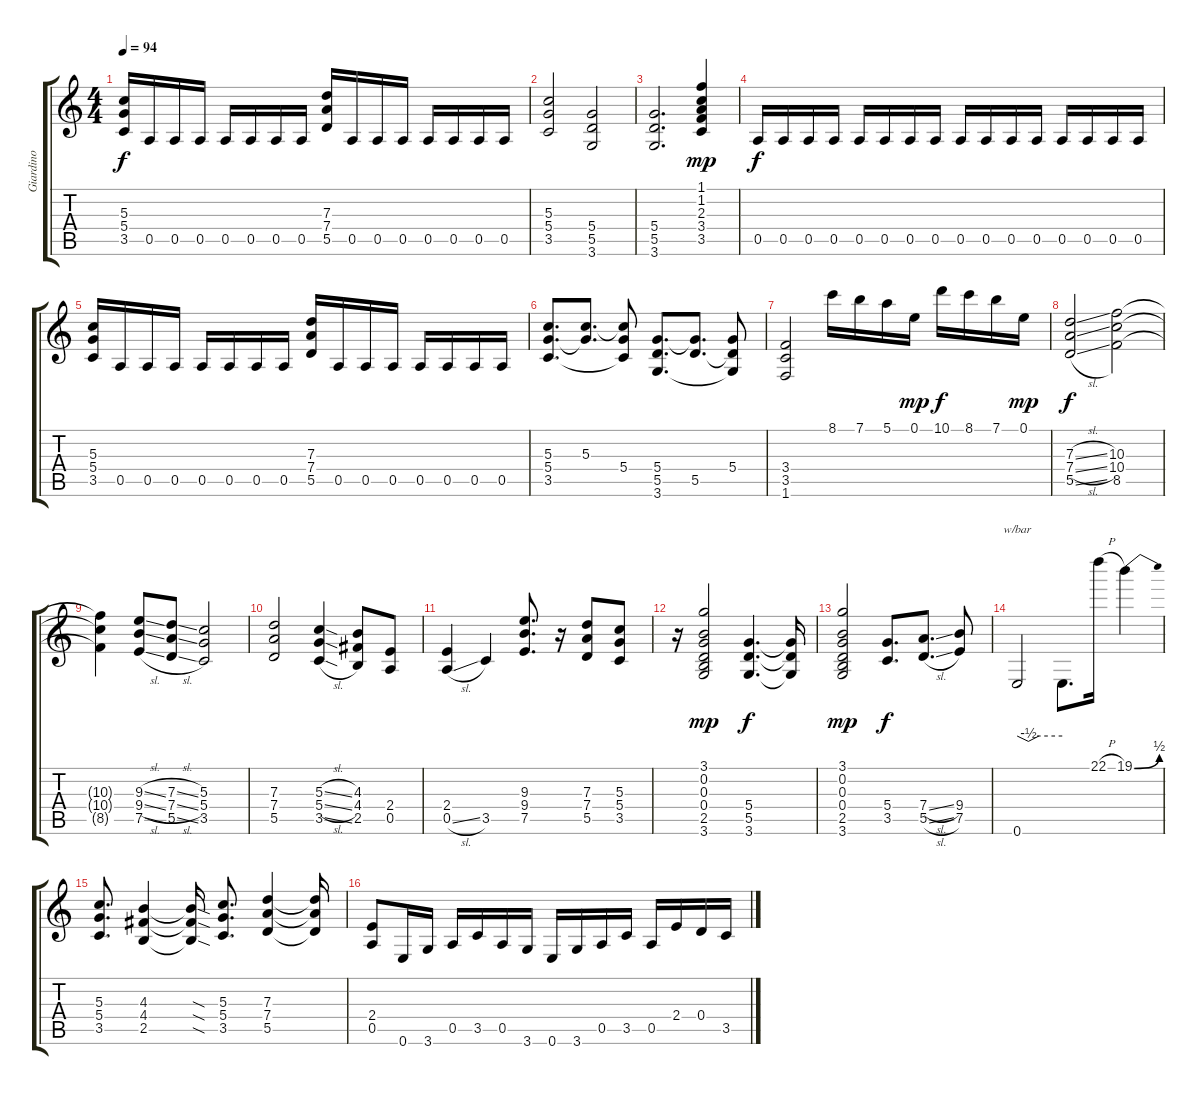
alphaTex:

\track ("Giardino" "Giardino") {instrument distortionguitar}
\staff {score tabs}
\tuning (E4 B3 G3 D3 A2 E2) {hide}
\ts (4 4)
\tempo 94
\clef g2
\ks c
(5.3 5.4 3.5).16{dy f} 0.5.16 0.5.16 0.5.16 0.5.16 0.5.16 0.5.16 0.5.16 (7.3 7.4 5.5).16 0.5.16 0.5.16 0.5.16 0.5.16 0.5.16 0.5.16 0.5.16 |
(5.3 5.4 3.5).2 (5.4 5.5 3.6).2 |
(5.4 5.5 3.6).2{d} (1.1 1.2 2.3 3.4 3.5).4{dy mp} |
0.5.16{dy f} 0.5.16 0.5.16 0.5.16 0.5.16 0.5.16 0.5.16 0.5.16 0.5.16 0.5.16 0.5.16 0.5.16 0.5.16 0.5.16 0.5.16 0.5.16 |
(5.3 5.4 3.5).16 0.5.16 0.5.16 0.5.16 0.5.16 0.5.16 0.5.16 0.5.16 (7.3 7.4 5.5).16 0.5.16 0.5.16 0.5.16 0.5.16 0.5.16 0.5.16 0.5.16 |
(5.3 5.4 3.5).8{d} (5.3 5.4{t}).8{d} (5.3{t} 5.4 3.5{t}).8 (5.4 5.5 3.6).8{d} (5.4{t} 5.5).8{d} (5.4 5.5{t} 3.6{t}).8 |
(3.4 3.5 1.6).2 8.1.16 7.1.16 5.1.16 0.1.16{dy mp} 10.1.16{dy f} 8.1.16 7.1.16 0.1.16{dy mp} |
(7.3{sl} 7.4{sl} 5.5{sl}).2{dy f} (10.3 10.4 8.5).2 |
(10.3{t} 10.4{t} 8.5{t}).4 (9.3{sl} 9.4{sl} 7.5{sl}).8 (7.3{sl} 7.4{sl} 5.5{sl}).8 (5.3 5.4 3.5).2 |
(7.3 7.4 5.5).2 (5.3{sl} 5.4{sl} 3.5{sl}).4 (4.3 4.4 2.5).8 (2.4 0.5).8 |
(2.4 0.5{sl}).4 3.5.4 (9.3 9.4 7.5).8{d} r.16 (7.3 7.4 5.5).8 (5.3 5.4 3.5).8 |
r.16 (3.1 0.2 0.3 0.4 2.5 3.6).2{dy mp} (5.4 5.5 3.6).4{d dy f} (5.4{t} 5.5{t} 3.6{t}).16 |
(3.1 0.2 0.3 0.4 2.5 3.6).2{dy mp} (5.4 3.5).8{d dy f} (7.4{sl} 5.5{sl}).8{d} (9.4 7.5).8 |
0.6.2{tbe (custom default 0 0 15 -2 29 0 60 0)} 0.6{t}.8{d} 22.1{h}.16 19.1{be (bend 0 0 60 2)}.4 |
(5.3 5.4 3.5).8{d} (4.3 4.4 2.5).4 (4.3{sod t} 4.4{sod t} 2.5{sod t}).16 (5.3 5.4 3.5).8{d} (7.3 7.4 5.5).4 (7.3{t} 7.4{t} 5.5{t}).16 |
(2.4 0.5).8 0.6.16 3.6.16 0.5.16 3.5.16 0.5.16 3.6.16 0.6.16 3.6.16 0.5.16 3.5.16 0.5.16 2.4.16 0.4.16 3.5.16
